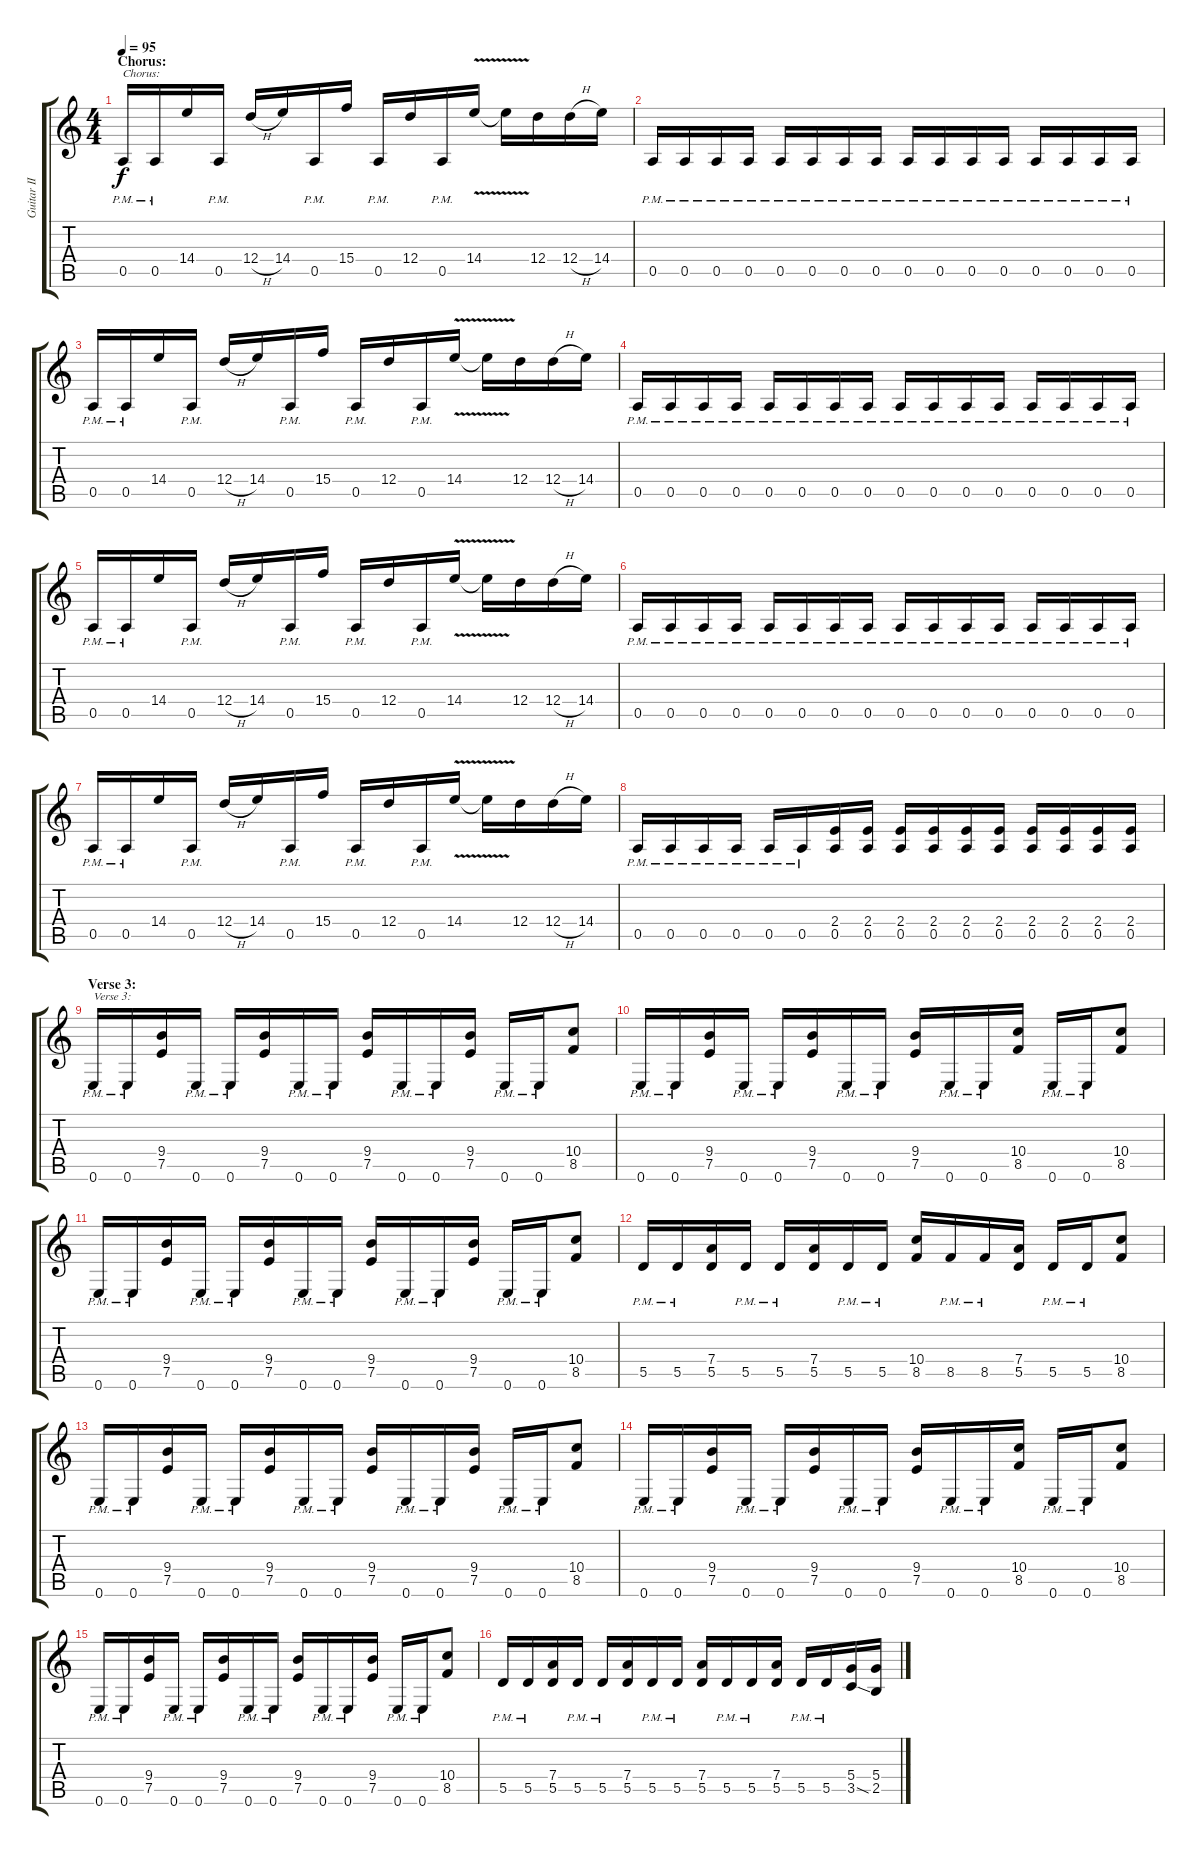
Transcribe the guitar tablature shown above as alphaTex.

\track ("Guitar II" "Guitar II") {instrument distortionguitar}
\staff {score tabs}
\tuning (E4 B3 G3 D3 A2 E2) {hide}
\ts (4 4)
\section ("" "Chorus:")
\tempo 95
\clef g2
\ks c
0.5{pm}.16{txt "Chorus:" dy f} 0.5{pm}.16 14.4.16 0.5{pm}.16 12.4{h}.16 14.4.16 0.5{pm}.16 15.4.16 0.5{pm}.16 12.4.16 0.5{pm}.16 14.4{v}.16 14.4{t}.16 12.4.16 12.4{h}.16 14.4.16 |
0.5{pm}.16 0.5{pm}.16 0.5{pm}.16 0.5{pm}.16 0.5{pm}.16 0.5{pm}.16 0.5{pm}.16 0.5{pm}.16 0.5{pm}.16 0.5{pm}.16 0.5{pm}.16 0.5{pm}.16 0.5{pm}.16 0.5{pm}.16 0.5{pm}.16 0.5{pm}.16 |
0.5{pm}.16 0.5{pm}.16 14.4.16 0.5{pm}.16 12.4{h}.16 14.4.16 0.5{pm}.16 15.4.16 0.5{pm}.16 12.4.16 0.5{pm}.16 14.4{v}.16 14.4{t}.16 12.4.16 12.4{h}.16 14.4.16 |
0.5{pm}.16 0.5{pm}.16 0.5{pm}.16 0.5{pm}.16 0.5{pm}.16 0.5{pm}.16 0.5{pm}.16 0.5{pm}.16 0.5{pm}.16 0.5{pm}.16 0.5{pm}.16 0.5{pm}.16 0.5{pm}.16 0.5{pm}.16 0.5{pm}.16 0.5{pm}.16 |
0.5{pm}.16 0.5{pm}.16 14.4.16 0.5{pm}.16 12.4{h}.16 14.4.16 0.5{pm}.16 15.4.16 0.5{pm}.16 12.4.16 0.5{pm}.16 14.4{v}.16 14.4{t}.16 12.4.16 12.4{h}.16 14.4.16 |
0.5{pm}.16 0.5{pm}.16 0.5{pm}.16 0.5{pm}.16 0.5{pm}.16 0.5{pm}.16 0.5{pm}.16 0.5{pm}.16 0.5{pm}.16 0.5{pm}.16 0.5{pm}.16 0.5{pm}.16 0.5{pm}.16 0.5{pm}.16 0.5{pm}.16 0.5{pm}.16 |
0.5{pm}.16 0.5{pm}.16 14.4.16 0.5{pm}.16 12.4{h}.16 14.4.16 0.5{pm}.16 15.4.16 0.5{pm}.16 12.4.16 0.5{pm}.16 14.4{v}.16 14.4{t}.16 12.4.16 12.4{h}.16 14.4.16 |
0.5{pm}.16 0.5{pm}.16 0.5{pm}.16 0.5{pm}.16 0.5{pm}.16 0.5{pm}.16 (2.4 0.5).16 (2.4 0.5).16 (2.4 0.5).16 (2.4 0.5).16 (2.4 0.5).16 (2.4 0.5).16 (2.4 0.5).16 (2.4 0.5).16 (2.4 0.5).16 (2.4 0.5).16 |
\section ("" "Verse 3:")
0.6{pm}.16{txt "Verse 3:"} 0.6{pm}.16 (9.4 7.5).16 0.6{pm}.16 0.6{pm}.16 (9.4 7.5).16 0.6{pm}.16 0.6{pm}.16 (9.4 7.5).16 0.6{pm}.16 0.6{pm}.16 (9.4 7.5).16 0.6{pm}.16 0.6{pm}.16 (10.4 8.5).8 |
0.6{pm}.16 0.6{pm}.16 (9.4 7.5).16 0.6{pm}.16 0.6{pm}.16 (9.4 7.5).16 0.6{pm}.16 0.6{pm}.16 (9.4 7.5).16 0.6{pm}.16 0.6{pm}.16 (10.4 8.5).16 0.6{pm}.16 0.6{pm}.16 (10.4 8.5).8 |
0.6{pm}.16 0.6{pm}.16 (9.4 7.5).16 0.6{pm}.16 0.6{pm}.16 (9.4 7.5).16 0.6{pm}.16 0.6{pm}.16 (9.4 7.5).16 0.6{pm}.16 0.6{pm}.16 (9.4 7.5).16 0.6{pm}.16 0.6{pm}.16 (10.4 8.5).8 |
5.5{pm}.16 5.5{pm}.16 (7.4 5.5).16 5.5{pm}.16 5.5{pm}.16 (7.4 5.5).16 5.5{pm}.16 5.5{pm}.16 (10.4 8.5).16 8.5{pm}.16 8.5{pm}.16 (7.4 5.5).16 5.5{pm}.16 5.5{pm}.16 (10.4 8.5).8 |
0.6{pm}.16 0.6{pm}.16 (9.4 7.5).16 0.6{pm}.16 0.6{pm}.16 (9.4 7.5).16 0.6{pm}.16 0.6{pm}.16 (9.4 7.5).16 0.6{pm}.16 0.6{pm}.16 (9.4 7.5).16 0.6{pm}.16 0.6{pm}.16 (10.4 8.5).8 |
0.6{pm}.16 0.6{pm}.16 (9.4 7.5).16 0.6{pm}.16 0.6{pm}.16 (9.4 7.5).16 0.6{pm}.16 0.6{pm}.16 (9.4 7.5).16 0.6{pm}.16 0.6{pm}.16 (10.4 8.5).16 0.6{pm}.16 0.6{pm}.16 (10.4 8.5).8 |
0.6{pm}.16 0.6{pm}.16 (9.4 7.5).16 0.6{pm}.16 0.6{pm}.16 (9.4 7.5).16 0.6{pm}.16 0.6{pm}.16 (9.4 7.5).16 0.6{pm}.16 0.6{pm}.16 (9.4 7.5).16 0.6{pm}.16 0.6{pm}.16 (10.4 8.5).8 |
5.5{pm}.16 5.5{pm}.16 (7.4 5.5).16 5.5{pm}.16 5.5{pm}.16 (7.4 5.5).16 5.5{pm}.16 5.5{pm}.16 (7.4 5.5).16 5.5{pm}.16 5.5{pm}.16 (7.4 5.5).16 5.5{pm}.16 5.5{pm}.16 (5.4 3.5{sod}).16 (5.4 2.5).16
